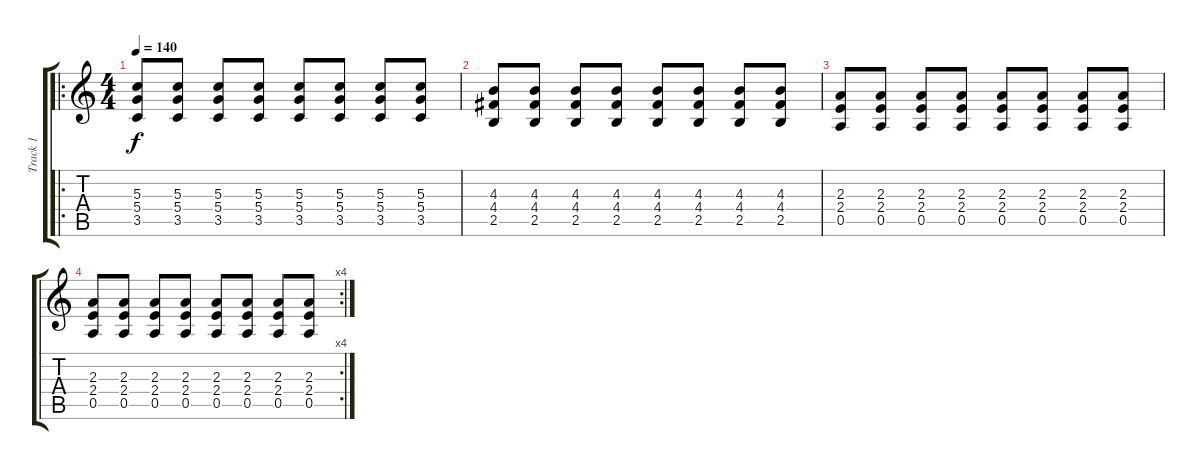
\track ("Track 1" "Track 1") {instrument distortionguitar}
\staff {score tabs}
\tuning (E4 B3 G3 D3 A2 E2) {hide}
\ro
\ts (4 4)
\tempo 140
\clef g2
\ks c
(5.3 5.4 3.5).8{dy f} (5.3 5.4 3.5).8 (5.3 5.4 3.5).8 (5.3 5.4 3.5).8 (5.3 5.4 3.5).8 (5.3 5.4 3.5).8 (5.3 5.4 3.5).8 (5.3 5.4 3.5).8 |
(4.3 4.4 2.5).8 (4.3 4.4 2.5).8 (4.3 4.4 2.5).8 (4.3 4.4 2.5).8 (4.3 4.4 2.5).8 (4.3 4.4 2.5).8 (4.3 4.4 2.5).8 (4.3 4.4 2.5).8 |
(2.3 2.4 0.5).8 (2.3 2.4 0.5).8 (2.3 2.4 0.5).8 (2.3 2.4 0.5).8 (2.3 2.4 0.5).8 (2.3 2.4 0.5).8 (2.3 2.4 0.5).8 (2.3 2.4 0.5).8 |
\rc 4
(2.3 2.4 0.5).8 (2.3 2.4 0.5).8 (2.3 2.4 0.5).8 (2.3 2.4 0.5).8 (2.3 2.4 0.5).8 (2.3 2.4 0.5).8 (2.3 2.4 0.5).8 (2.3 2.4 0.5).8
